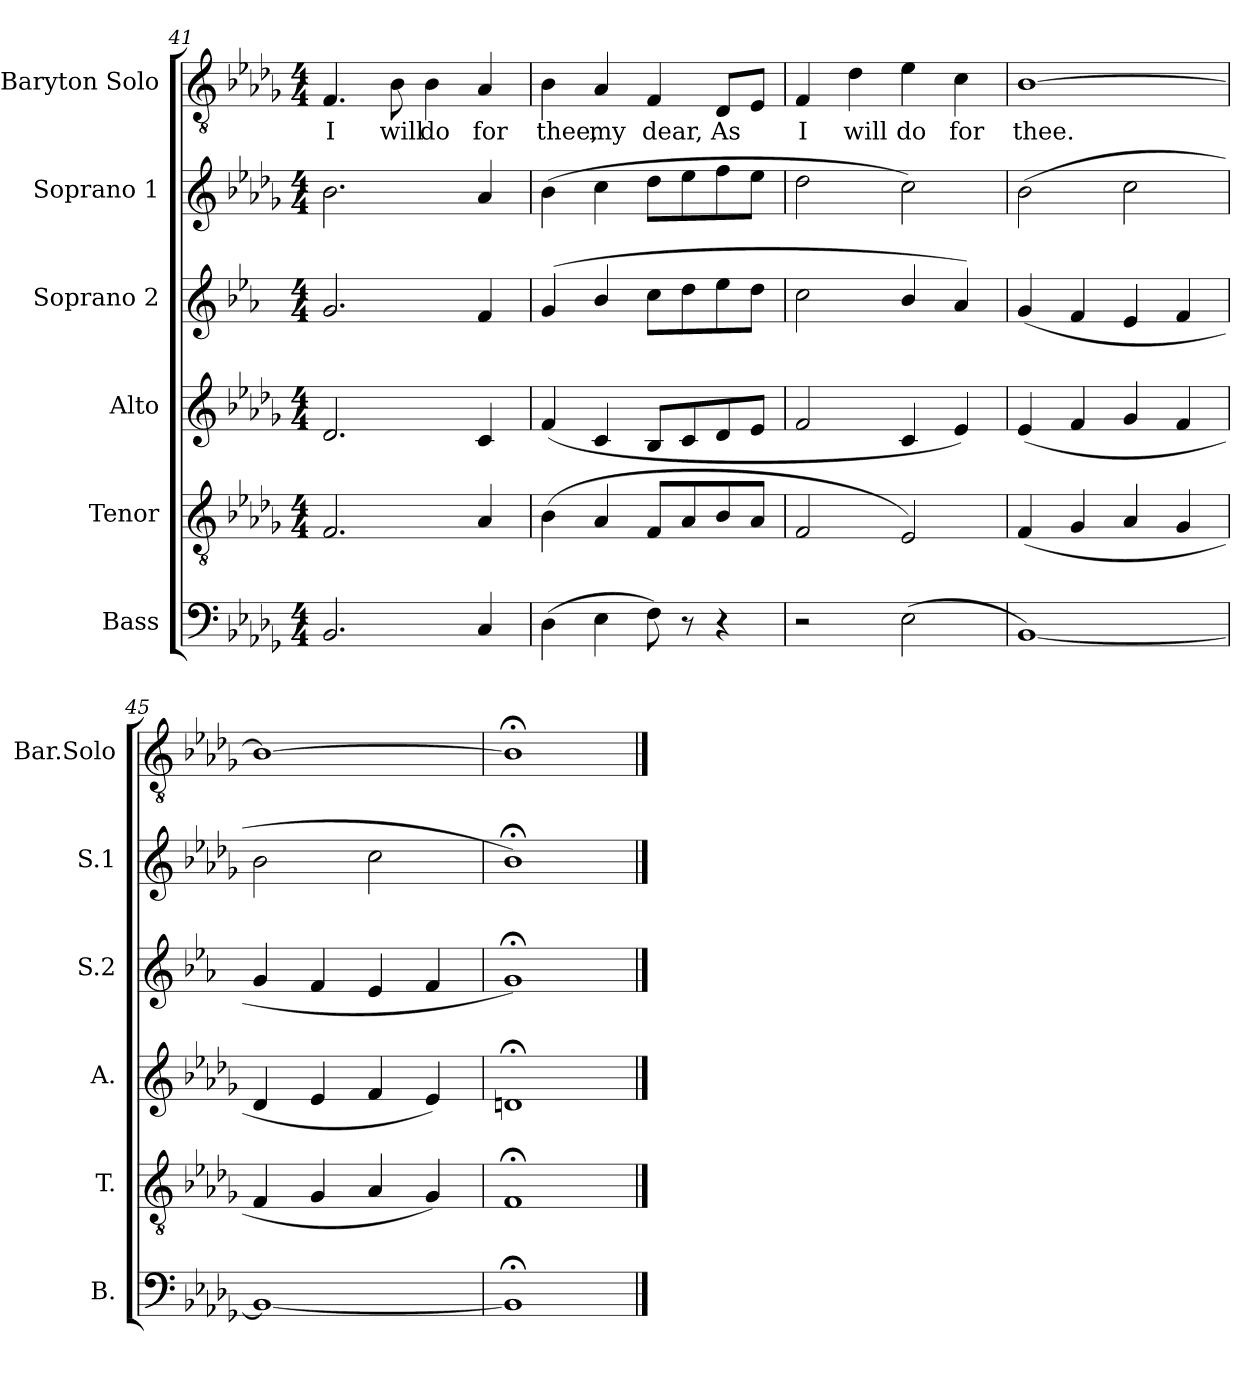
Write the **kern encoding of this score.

**kern	**kern	**kern	**kern	**kern	**kern	**text
*part6	*part5	*part4	*part3	*part2	*part1	*part1
*staff6	*staff5	*staff4	*staff3	*staff2	*staff1	*staff1
*I"Bass	*I"Tenor	*I"Alto	*I"Soprano 2	*I"Soprano 1	*I"Baryton Solo	*
*I'B.	*I'T.	*I'A.	*I'S.2	*I'S.1	*I'Bar.Solo	*
*clefF4	*clefGv2	*clefG2	*clefG2	*clefG2	*clefGv2	*
*	*	*	*ITrd1c2	*	*	*
*k[b-e-a-d-g-]	*k[b-e-a-d-g-]	*k[b-e-a-d-g-]	*k[b-e-a-d-g-]	*k[b-e-a-d-g-]	*k[b-e-a-d-g-]	*
*M4/4	*M4/4	*M4/4	*M4/4	*M4/4	*M4/4	*
=41	=41	=41	=41	=41	=41	=41
!	!	!	!	!	!	!LO:LY:b
2.BB-/	2.F/	2.d-/	2.f/	2.b-\	4.F/	I
!	!	!	!	!	!	!LO:LY:b
.	.	.	.	.	8B-\	will
!	!	!	!	!	!	!LO:LY:b
.	.	.	.	.	4B-\	do
!	!	!	!	!	!	!LO:LY:b
4C/	4A-/	4c/	4e-/	4a-/	4A-/	for
!!LO:LB:g=z
=42	=42	=42	=42	=42	=42	=42
!	!	!	!	!	!	!LO:LY:b
(>4D-\	(>4B-\	(>4f/	(>4f/	(>4b-\	4B-\	thee,
!	!	!	!	!	!	!LO:LY:b
4E-\	4A-/	4c/	4a-/	4cc\	4A-/	my
!	!	!	!	!	!	!LO:LY:b
8F\)	8F/L	8B-/L	8b-\L	8dd-\L	4F/	dear,
8r	8A-/	8c/	8cc\	8ee-\	.	.
!	!	!	!	!	!	!LO:LY:b
4r	8B-/	8d-/	8dd-\	8ff\	8D-/L	As
.	8A-/J	8e-/J	8cc\J	8ee-\J	8E-/J	.
=43	=43	=43	=43	=43	=43	=43
!	!	!	!	!	!	!LO:LY:b
2r	2F/	2f/	2b-\	2dd-\	4F/	I
!	!	!	!	!	!	!LO:LY:b
.	.	.	.	.	4d-\	will
!	!	!	!	!	!	!LO:LY:b
(>2E-\	2E-/)	4c/	4a-/	2cc\)	4e-\	do
!	!	!	!	!	!	!LO:LY:b
.	.	4e-/)	4g-/)	.	4c\	for
=44	=44	=44	=44	=44	=44	=44
!	!	!	!	!	!	!LO:LY:b
[1BB-)	(>4F/	(>4e-/	(>4f/	(>2b-\	[1B-	thee.
.	4G-/	4f/	4e-/	.	.	.
.	4A-/	4g-/	4d-/	2cc\	.	.
.	4G-/	4f/	4e-/	.	.	.
=45	=45	=45	=45	=45	=45	=45
1BB-_	4F/	4d-/	4f/	2b-\	1B-_	.
.	4G-/	4e-/	4e-/	.	.	.
.	4A-/	4f/	4d-/	2cc\	.	.
.	4G-/)	4e-/)	4e-/	.	.	.
=46	=46	=46	=46	=46	=46	=46
1BB-;<]	1F;<	1dn;<	1f;<)	1b-;<)	1B-;<]	.
==	==	==	==	==	==	==
*-	*-	*-	*-	*-	*-	*-
